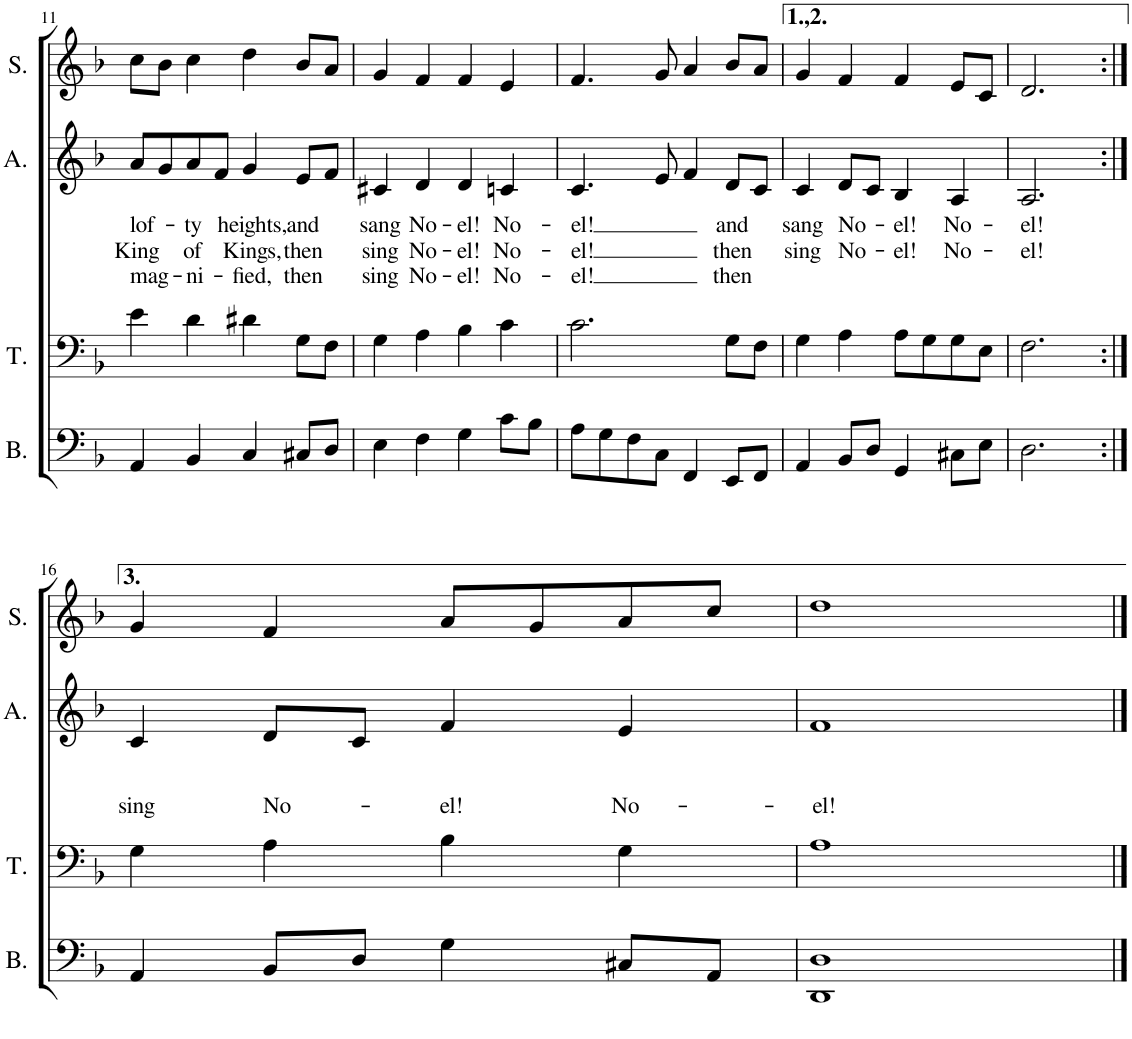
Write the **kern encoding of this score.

**kern	**kern	**kern	**text	**text	**text	**kern
*part4	*part3	*part2	*part2	*part2	*part2	*part1
*staff4	*staff3	*staff2	*staff2	*staff2	*staff2	*staff1
*I"Bass	*I"Tenor	*I"Alto	*	*	*	*I"Soprano
*I'B.	*I'T.	*I'A.	*	*	*	*I'S.
!!LO:PB:g=z
*clefF4	*clefF4	*clefG2	*	*	*	*clefG2
*k[b-]	*k[b-]	*k[b-]	*	*	*	*k[b-]
*M4/4	*M4/4	*M4/4	*	*	*	*M4/4
=11	=11	=11	=11	=11	=11	=11
!	!	!	!LO:LY:b	!LO:LY:b	!LO:LY:b	!
4AA/	4e\	8a/L	lof-	King	mag-	8cc\L
.	.	8g/	.	.	.	8b-\J
!	!	!	!LO:LY:b	!LO:LY:b	!LO:LY:b	!
4BB-/	4d\	8a/	-ty	of	-ni-	4cc\
.	.	8f/J	.	.	.	.
!	!	!	!LO:LY:b	!LO:LY:b	!LO:LY:b	!
4C/	4d#X\	4g/	heights,	Kings,	-fied,	4dd\
!	!	!	!LO:LY:b	!LO:LY:b	!LO:LY:b	!
8C#X/L	8G\L	8e/L	and	then	then	8b-/L
8D/J	8F\J	8f/J	.	.	.	8a/J
=12	=12	=12	=12	=12	=12	=12
!	!	!	!LO:LY:b	!LO:LY:b	!LO:LY:b	!
4E\	4G\	4c#X/	sang	sing	sing	4g/
!	!	!	!LO:LY:b	!LO:LY:b	!LO:LY:b	!
4F\	4A\	4d/	No-	No-	No-	4f/
!	!	!	!LO:LY:b	!LO:LY:b	!LO:LY:b	!
4G\	4B-\	4d/	-el!	-el!	-el!	4f/
!	!	!	!LO:LY:b	!LO:LY:b	!LO:LY:b	!
8c\L	4c\	4cn/	No-	No-	No-	4e/
8B-\J	.	.	.	.	.	.
=13	=13	=13	=13	=13	=13	=13
!	!	!	!LO:LY:b	!LO:LY:b	!LO:LY:b	!
8A\L	2.c\	4.c/	-el!	-el!	-el!	4.f/
8G\	.	.	.	.	.	.
8F\	.	.	.	.	.	.
8C\J	.	8e/	.	.	.	8g/
4FF/	.	4f/	.	.	.	4a/
!	!	!	!LO:LY:b	!LO:LY:b	!LO:LY:b	!
8EE/L	8G\L	8d/L	and	then	then	8b-/L
8FF/J	8F\J	8c/J	.	.	.	8a/J
=14	=14	=14	=14	=14	=14	=14
!	!	!	!LO:LY:b	!LO:LY:b	!	!
4AA/	4G\	4c/	sang	sing	.	4g/
!	!	!	!LO:LY:b	!LO:LY:b	!	!
8BB-/L	4A\	8d/L	No-	No-	.	4f/
8D/J	.	8c/J	.	.	.	.
!	!	!	!LO:LY:b	!LO:LY:b	!	!
4GG/	8A\L	4B-/	-el!	-el!	.	4f/
.	8G\	.	.	.	.	.
!	!	!	!LO:LY:b	!LO:LY:b	!	!
8C#X\L	8G\	4A/	No-	No-	.	8e/L
8E\J	8E\J	.	.	.	.	8c/J
=15	=15	=15	=15	=15	=15	=15
!	!	!	!LO:LY:b	!LO:LY:b	!	!
2.D\	2.F\	2.A/	-el!	-el!	.	2.d/
!!LO:LB:g=z
=16:|!	=16:|!	=16:|!	=16:|!	=16:|!	=16:|!	=16:|!
!	!	!	!	!	!LO:LY:b	!
4AA/	4G\	4c/	.	.	sing	4g/
!	!	!	!	!	!LO:LY:b	!
8BB-/L	4A\	8d/L	.	.	No-	4f/
8D/J	.	8c/J	.	.	.	.
!	!	!	!	!	!LO:LY:b	!
4G\	4B-\	4f/	.	.	-el!	8a/L
.	.	.	.	.	.	8g/
!	!	!	!	!	!LO:LY:b	!
8C#X/L	4G\	4e/	.	.	No-	8a/
8AA/J	.	.	.	.	.	8cc/J
=17	=17	=17	=17	=17	=17	=17
!	!	!	!	!	!LO:LY:b	!
1DD 1D	1A	1f	.	.	-el!	1dd
==	==	==	==	==	==	==
*-	*-	*-	*-	*-	*-	*-
